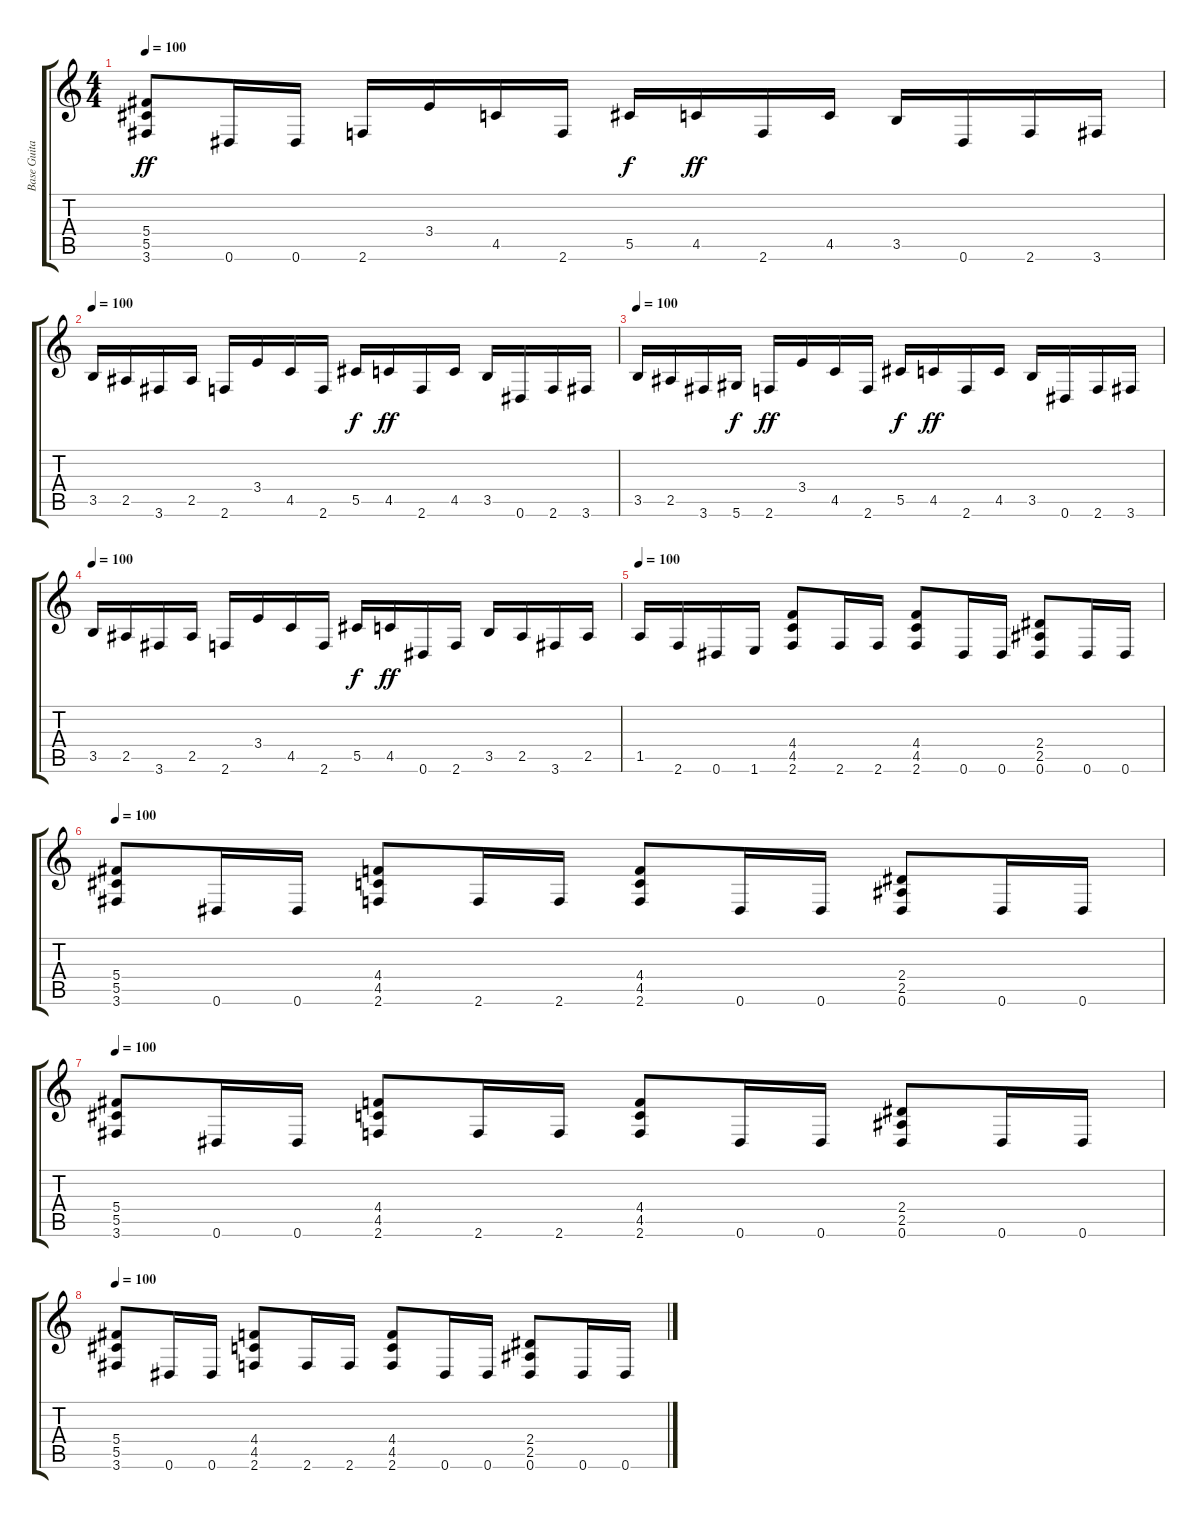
\track ("Base Guitar" "Base Guita") {instrument overdrivenguitar}
\staff {score tabs}
\tuning (Eb4 Bb3 Gb3 Db3 Ab2 Eb2) {hide}
\ts (4 4)
\tempo 100
\clef g2
\ks c
(5.4 5.5 3.6).8{dy ff} 0.6.16 0.6.16 2.6.16 3.4.16 4.5.16 2.6.16 5.5.16{dy f} 4.5.16{dy ff} 2.6.16 4.5.16 3.5.16 0.6.16 2.6.16 3.6.16 |
\tempo 100
3.5.16 2.5.16 3.6.16 2.5.16 2.6.16 3.4.16 4.5.16 2.6.16 5.5.16{dy f} 4.5.16{dy ff} 2.6.16 4.5.16 3.5.16 0.6.16 2.6.16 3.6.16 |
\tempo 100
3.5.16 2.5.16 3.6.16 5.6.16{dy f} 2.6.16{dy ff} 3.4.16 4.5.16 2.6.16 5.5.16{dy f} 4.5.16{dy ff} 2.6.16 4.5.16 3.5.16 0.6.16 2.6.16 3.6.16 |
\tempo 100
3.5.16 2.5.16 3.6.16 2.5.16 2.6.16 3.4.16 4.5.16 2.6.16 5.5.16{dy f} 4.5.16{dy ff} 0.6.16 2.6.16 3.5.16 2.5.16 3.6.16 2.5.16 |
\tempo 100
1.5.16 2.6.16 0.6.16 1.6.16 (4.4 4.5 2.6).8 2.6.16 2.6.16 (4.4 4.5 2.6).8 0.6.16 0.6.16 (2.4 2.5 0.6).8 0.6.16 0.6.16 |
\tempo 100
(5.4 5.5 3.6).8 0.6.16 0.6.16 (4.4 4.5 2.6).8 2.6.16 2.6.16 (4.4 4.5 2.6).8 0.6.16 0.6.16 (2.4 2.5 0.6).8 0.6.16 0.6.16 |
\tempo 100
(5.4 5.5 3.6).8 0.6.16 0.6.16 (4.4 4.5 2.6).8 2.6.16 2.6.16 (4.4 4.5 2.6).8 0.6.16 0.6.16 (2.4 2.5 0.6).8 0.6.16 0.6.16 |
\tempo 100
(5.4 5.5 3.6).8 0.6.16 0.6.16 (4.4 4.5 2.6).8 2.6.16 2.6.16 (4.4 4.5 2.6).8 0.6.16 0.6.16 (2.4 2.5 0.6).8 0.6.16 0.6.16
